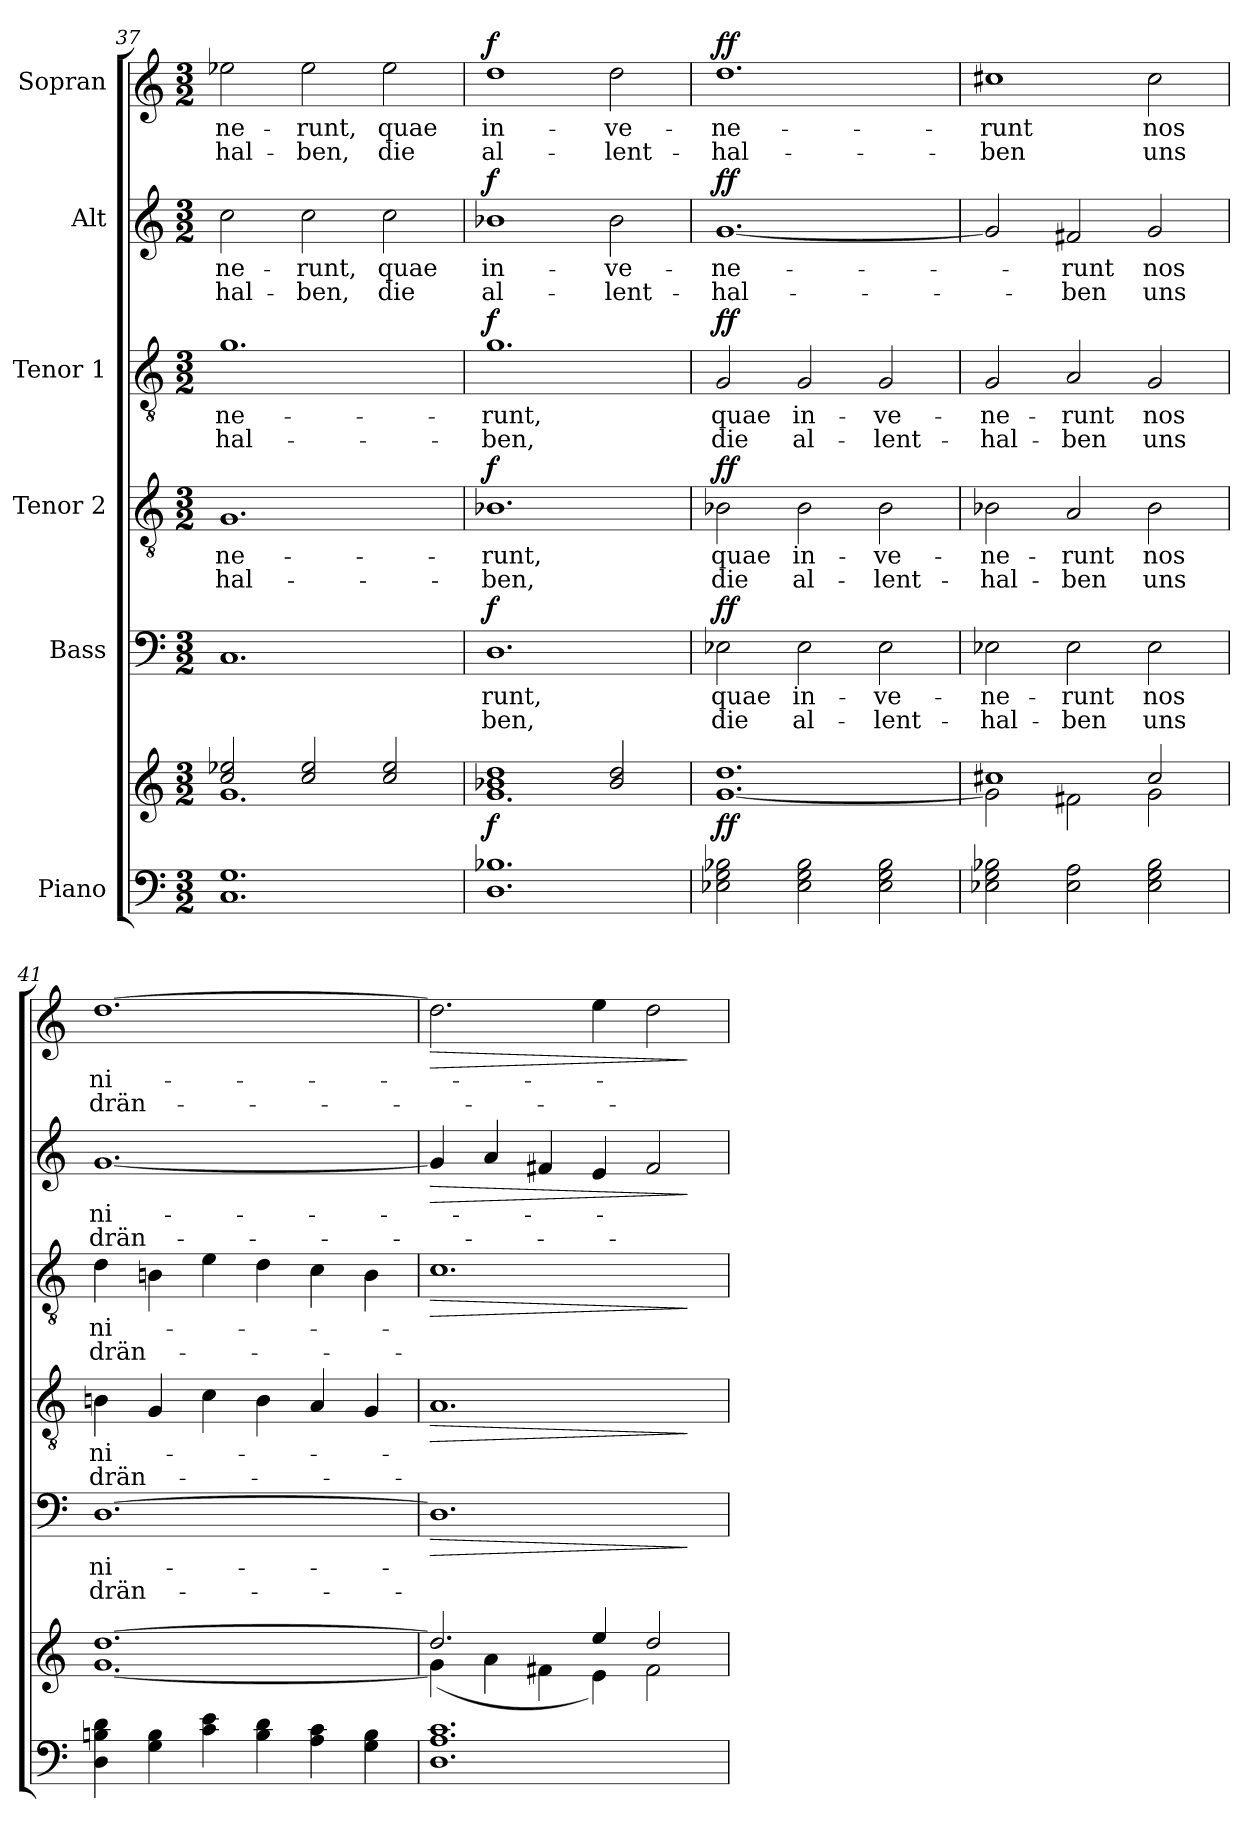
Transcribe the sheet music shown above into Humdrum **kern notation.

**kern	**kern	**dynam	**kern	**text	**text	**dynam	**kern	**text	**text	**dynam	**kern	**text	**text	**dynam	**kern	**text	**text	**dynam	**kern	**text	**text	**dynam
*part6	*part6	*part6	*part5	*part5	*part5	*part5	*part4	*part4	*part4	*part4	*part3	*part3	*part3	*part3	*part2	*part2	*part2	*part2	*part1	*part1	*part1	*part1
*staff7	*staff6	*staff6/7	*staff5	*staff5	*staff5	*staff5	*staff4	*staff4	*staff4	*staff4	*staff3	*staff3	*staff3	*staff3	*staff2	*staff2	*staff2	*staff2	*staff1	*staff1	*staff1	*staff1
*I"Piano	*	*	*I"Bass	*	*	*	*I"Tenor 2	*	*	*	*I"Tenor 1	*	*	*	*I"Alt	*	*	*	*I"Sopran	*	*	*
*clefF4	*clefG2	*	*clefF4	*	*	*	*clefGv2	*	*	*	*clefGv2	*	*	*	*clefG2	*	*	*	*clefG2	*	*	*
*k[]	*k[]	*	*k[]	*	*	*	*k[]	*	*	*	*k[]	*	*	*	*k[]	*	*	*	*k[]	*	*	*
*M3/2	*M3/2	*	*M3/2	*	*	*	*M3/2	*	*	*	*M3/2	*	*	*	*M3/2	*	*	*	*M3/2	*	*	*
=37	=37	=37	=37	=37	=37	=37	=37	=37	=37	=37	=37	=37	=37	=37	=37	=37	=37	=37	=37	=37	=37	=37
*	*^	*	*	*	*	*	*	*	*	*	*	*	*	*	*	*	*	*	*	*	*	*
!	!	!	!	!	!	!	!	!	!LO:LY:b	!LO:LY:b	!	!	!LO:LY:b	!LO:LY:b	!	!	!LO:LY:b	!LO:LY:b	!	!	!LO:LY:b	!LO:LY:b	!
1.C 1.G	2cc/ 2ee-X/	1.g	.	1.C	.	.	.	1.G	-ne-	-hal-	.	1.g	-ne-	-hal-	.	2cc\	-ne-	-hal-	.	2ee-X\	-ne-	-hal-	.
!	!	!	!	!	!	!	!	!	!	!	!	!	!	!	!	!	!LO:LY:b	!LO:LY:b	!	!	!LO:LY:b	!LO:LY:b	!
.	2cc/ 2ee-/	.	.	.	.	.	.	.	.	.	.	.	.	.	.	2cc\	-runt,	-ben,	.	2ee-\	-runt,	-ben,	.
!	!	!	!	!	!	!	!	!	!	!	!	!	!	!	!	!	!LO:LY:b	!LO:LY:b	!	!	!LO:LY:b	!LO:LY:b	!
.	2cc/ 2ee-/	.	.	.	.	.	.	.	.	.	.	.	.	.	.	2cc\	quae	die	.	2ee-\	quae	die	.
=38	=38	=38	=38	=38	=38	=38	=38	=38	=38	=38	=38	=38	=38	=38	=38	=38	=38	=38	=38	=38	=38	=38	=38
!	!	!	!LO:DY:a=2	!	!LO:LY:b	!LO:LY:b	!LO:DY:a	!	!LO:LY:b	!LO:LY:b	!LO:DY:a	!	!LO:LY:b	!LO:LY:b	!LO:DY:a	!	!LO:LY:b	!LO:LY:b	!LO:DY:a	!	!LO:LY:b	!LO:LY:b	!LO:DY:a
1.D 1.B-X	1b-X 1dd	1.g	f	1.D	-runt,	-ben,	f	1.B-X	-runt,	-ben,	f	1.g	-runt,	-ben,	f	1b-X	in-	al-	f	1dd	in-	al-	f
!	!	!	!	!	!	!	!	!	!	!	!	!	!	!	!	!	!LO:LY:b	!LO:LY:b	!	!	!LO:LY:b	!LO:LY:b	!
.	2b-/ 2dd/	.	.	.	.	.	.	.	.	.	.	.	.	.	.	2b-\	-ve-	-lent-	.	2dd\	-ve-	-lent-	.
*	*v	*v	*	*	*	*	*	*	*	*	*	*	*	*	*	*	*	*	*	*	*	*	*
!!LO:LB:g=z
=39	=39	=39	=39	=39	=39	=39	=39	=39	=39	=39	=39	=39	=39	=39	=39	=39	=39	=39	=39	=39	=39	=39
!	!	!LO:DY:a=2	!	!LO:LY:b	!LO:LY:b	!LO:DY:a	!	!LO:LY:b	!LO:LY:b	!LO:DY:a	!	!LO:LY:b	!LO:LY:b	!LO:DY:a	!	!LO:LY:b	!LO:LY:b	!LO:DY:a	!	!LO:LY:b	!LO:LY:b	!LO:DY:a
2E-X\ 2G\ 2B-X\	[1.g 1.dd	ff	2E-X\	quae	die	ff	2B-X\	quae	die	ff	2G/	quae	die	ff	[1.g	-ne-	-hal-	ff	1.dd	-ne-	-hal-	ff
!	!	!	!	!LO:LY:b	!LO:LY:b	!	!	!LO:LY:b	!LO:LY:b	!	!	!LO:LY:b	!LO:LY:b	!	!	!	!	!	!	!	!	!
2E-\ 2G\ 2B-\	.	.	2E-\	in-	al-	.	2B-\	in-	al-	.	2G/	in-	al-	.	.	.	.	.	.	.	.	.
!	!	!	!	!LO:LY:b	!LO:LY:b	!	!	!LO:LY:b	!LO:LY:b	!	!	!LO:LY:b	!LO:LY:b	!	!	!	!	!	!	!	!	!
2E-\ 2G\ 2B-\	.	.	2E-\	-ve-	-lent-	.	2B-\	-ve-	-lent-	.	2G/	-ve-	-lent-	.	.	.	.	.	.	.	.	.
=40	=40	=40	=40	=40	=40	=40	=40	=40	=40	=40	=40	=40	=40	=40	=40	=40	=40	=40	=40	=40	=40	=40
*	*^	*	*	*	*	*	*	*	*	*	*	*	*	*	*	*	*	*	*	*	*	*
!	!	!	!	!	!LO:LY:b	!LO:LY:b	!	!	!LO:LY:b	!LO:LY:b	!	!	!LO:LY:b	!LO:LY:b	!	!	!	!	!	!	!LO:LY:b	!LO:LY:b	!
2E-X\ 2G\ 2B-X\	1cc#X	2g\]	.	2E-X\	-ne-	-hal-	.	2B-X\	-ne-	-hal-	.	2G/	-ne-	-hal-	.	2g/]	.	.	.	1cc#X	-runt	-ben	.
!	!	!	!	!	!LO:LY:b	!LO:LY:b	!	!	!LO:LY:b	!LO:LY:b	!	!	!LO:LY:b	!LO:LY:b	!	!	!LO:LY:b	!LO:LY:b	!	!	!	!	!
2E-\ 2A\	.	2f#X\	.	2E-\	-runt	-ben	.	2A/	-runt	-ben	.	2A/	-runt	-ben	.	2f#X/	-runt	-ben	.	.	.	.	.
!	!	!	!	!	!LO:LY:b	!LO:LY:b	!	!	!LO:LY:b	!LO:LY:b	!	!	!LO:LY:b	!LO:LY:b	!	!	!LO:LY:b	!LO:LY:b	!	!	!LO:LY:b	!LO:LY:b	!
2E-\ 2G\ 2B-\	2cc#/	2g\	.	2E-\	nos	uns	.	2B-\	nos	uns	.	2G/	nos	uns	.	2g/	nos	uns	.	2cc#\	nos	uns	.
=41	=41	=41	=41	=41	=41	=41	=41	=41	=41	=41	=41	=41	=41	=41	=41	=41	=41	=41	=41	=41	=41	=41	=41
!	!	!	!	!	!LO:LY:b	!LO:LY:b	!	!	!LO:LY:b	!LO:LY:b	!	!	!LO:LY:b	!LO:LY:b	!	!	!LO:LY:b	!LO:LY:b	!	!	!LO:LY:b	!LO:LY:b	!
4D\ 4Bn\ 4d\	[1.dd	[1.g	.	[1.D	ni-	drän-	.	4Bn\	ni-	drän-	.	4d\	ni-	drän-	.	[1.g	ni-	drän-	.	[1.dd	ni-	drän-	.
4G\ 4B\	.	.	.	.	.	.	.	4G/	.	.	.	4Bn\	.	.	.	.	.	.	.	.	.	.	.
4c\ 4e\	.	.	.	.	.	.	.	4c\	.	.	.	4e\	.	.	.	.	.	.	.	.	.	.	.
4B\ 4d\	.	.	.	.	.	.	.	4B\	.	.	.	4d\	.	.	.	.	.	.	.	.	.	.	.
4A\ 4c\	.	.	.	.	.	.	.	4A/	.	.	.	4c\	.	.	.	.	.	.	.	.	.	.	.
4G\ 4B\	.	.	.	.	.	.	.	4G/	.	.	.	4B\	.	.	.	.	.	.	.	.	.	.	.
=42	=42	=42	=42	=42	=42	=42	=42	=42	=42	=42	=42	=42	=42	=42	=42	=42	=42	=42	=42	=42	=42	=42	=42
!	!	!	!	!	!	!	!LO:HP:b	!	!	!	!LO:HP:b	!	!	!	!LO:HP:b	!	!	!	!LO:HP:b	!	!	!	!LO:HP:b
1.D 1.A 1.c	2.dd/]	(4g\]	.	1.D]	.	.	>	1.A	.	.	>	1.c	.	.	>	4g/]	.	.	>	2.dd\]	.	.	>
.	.	4a\	.	.	.	.	.	.	.	.	.	.	.	.	.	4a/	.	.	.	.	.	.	.
.	.	4f#X\	.	.	.	.	.	.	.	.	.	.	.	.	.	4f#X/	.	.	.	.	.	.	.
.	4ee/	4e\)	.	.	.	.	.	.	.	.	.	.	.	.	.	4e/	.	.	.	4ee\	.	.	.
.	2dd/	2f#\	.	.	.	.	.	.	.	.	.	.	.	.	.	2f#/	.	.	.	2dd\	.	.	.
*	*v	*v	*	*	*	*	*	*	*	*	*	*	*	*	*	*	*	*	*	*	*	*	*
.	.	.	.	.	.	]	.	.	.	]	.	.	.	]	.	.	.	]	.	.	.	]
=	=	=	=	=	=	=	=	=	=	=	=	=	=	=	=	=	=	=	=	=	=	=
*-	*-	*-	*-	*-	*-	*-	*-	*-	*-	*-	*-	*-	*-	*-	*-	*-	*-	*-	*-	*-	*-	*-
